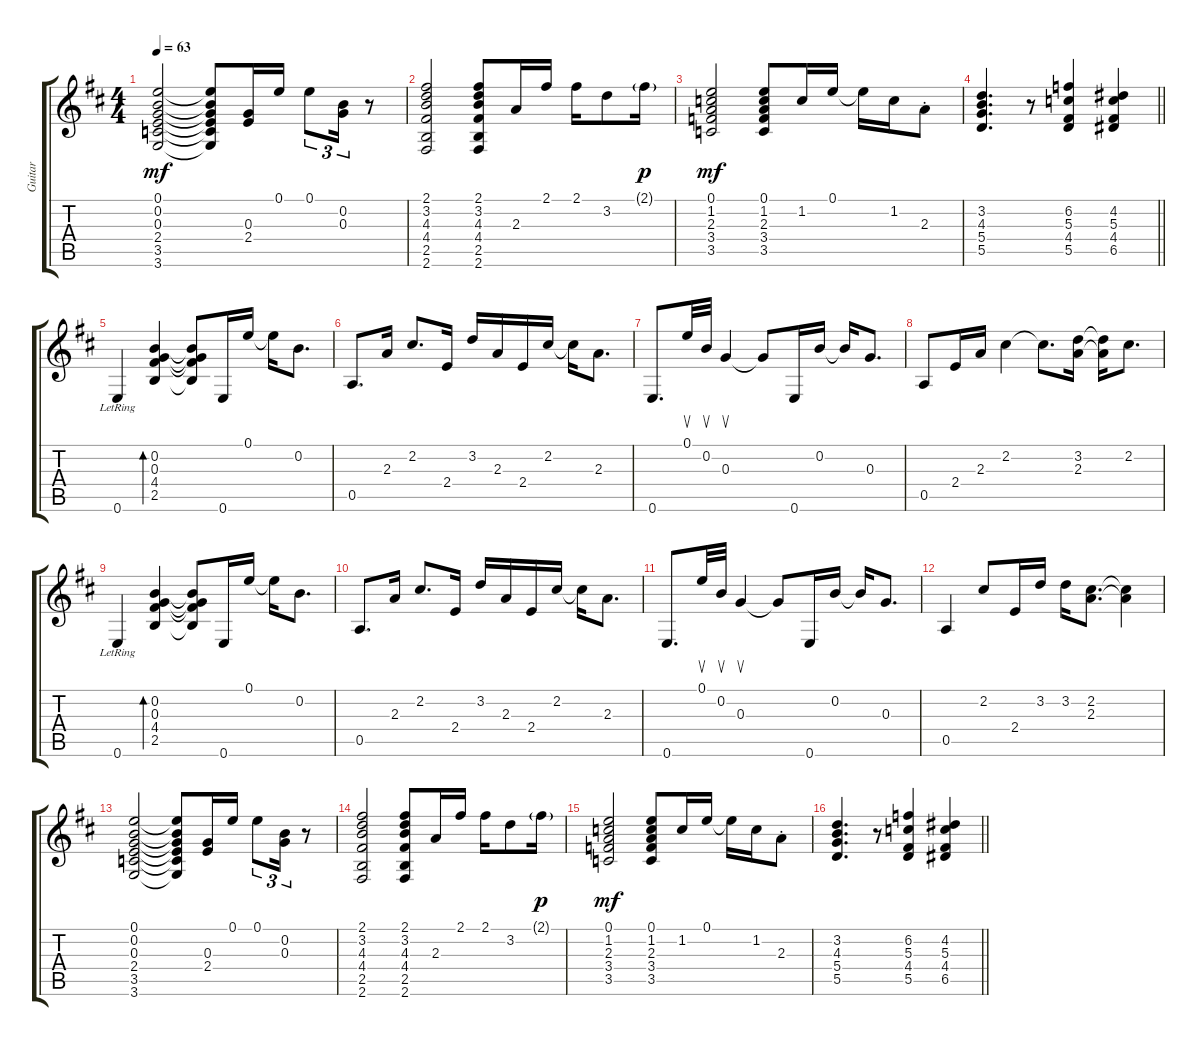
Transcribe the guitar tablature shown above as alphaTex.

\track ("Guitar" "Guitar") {instrument electricguitarclean}
\staff {score tabs}
\tuning (E4 B3 G3 D3 A2 E2) {hide}
\ts (4 4)
\tempo 63
\clef g2
\ks d
(0.1 0.2 0.3 2.4 3.5 3.6).2{dy mf} (0.1{t} 0.2{t} 0.3{t} 2.4{t} 3.5{t} 3.6{t}).8 (0.3 2.4).16 0.1.16 0.1.8{tu (3 2)} (0.2 0.3).16{tu (3 2)} r.8 |
(2.1 3.2 4.3 4.4 2.5 2.6).2 (2.1 3.2 4.3 4.4 2.5 2.6).8 2.3.16 2.1.16 2.1.16 3.2.8 2.1{g}.16{dy p} |
(0.1 1.2 2.3 3.4 3.5).2{dy mf} (0.1 1.2 2.3 3.4 3.5).8 1.2.16 0.1.16 0.1{t}.16 1.2.16 2.3{st}.8 |
\barLineRight lightlight
(3.2 4.3 5.4 5.5).4{d} r.8 (6.2 5.3 4.4 5.5).4 (4.2 5.3 4.4 6.5).4 |
0.6{lr}.4 (0.2 0.3 4.4 2.5).4{bd 30} (0.2{t} 0.3{t} 4.4{t} 2.5{t}).8 0.6.16 0.1.16 0.1{t}.16 0.2.8{d} |
0.5.8{d} 2.3.16 2.2.8{d} 2.4.16 3.2.16 2.3.16 2.4.16 2.2.16 2.2{t}.16 2.3.8{d} |
0.6.8{d} 0.1.32{su} 0.2.32{su} 0.3.4{su} 0.3{t}.8 0.6.16 0.2.16 0.2{t}.16 0.3.8{d} |
0.5.8 2.4.16 2.3.16 2.2.4 2.2{t}.8{d} (3.2 2.3).16 (3.2{t} 2.3{t}).16 2.2.8{d} |
0.6{lr}.4 (0.2 0.3 4.4 2.5).4{bd 30} (0.2{t} 0.3{t} 4.4{t} 2.5{t}).8 0.6.16 0.1.16 0.1{t}.16 0.2.8{d} |
0.5.8{d} 2.3.16 2.2.8{d} 2.4.16 3.2.16 2.3.16 2.4.16 2.2.16 2.2{t}.16 2.3.8{d} |
0.6.8{d} 0.1.32{su} 0.2.32{su} 0.3.4{su} 0.3{t}.8 0.6.16 0.2.16 0.2{t}.16 0.3.8{d} |
0.5.4 2.2.8 2.4.16 3.2.16 3.2.16 (2.2 2.3).8{d} (2.2{t} 2.3{t}).4 |
(0.1 0.2 0.3 2.4 3.5 3.6).2 (0.1{t} 0.2{t} 0.3{t} 2.4{t} 3.5{t} 3.6{t}).8 (0.3 2.4).16 0.1.16 0.1.8{tu (3 2)} (0.2 0.3).16{tu (3 2)} r.8 |
(2.1 3.2 4.3 4.4 2.5 2.6).2 (2.1 3.2 4.3 4.4 2.5 2.6).8 2.3.16 2.1.16 2.1.16 3.2.8 2.1{g}.16{dy p} |
(0.1 1.2 2.3 3.4 3.5).2{dy mf} (0.1 1.2 2.3 3.4 3.5).8 1.2.16 0.1.16 0.1{t}.16 1.2.16 2.3{st}.8 |
\barLineRight lightlight
(3.2 4.3 5.4 5.5).4{d} r.8 (6.2 5.3 4.4 5.5).4 (4.2 5.3 4.4 6.5).4
